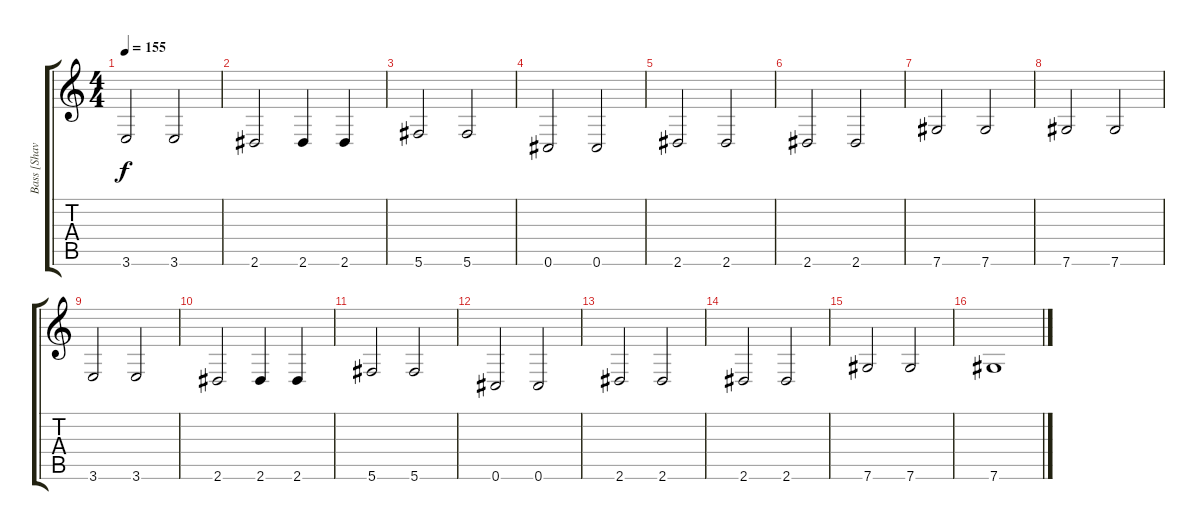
\track ("Bass [Shavo]" "Bass [Shav") {instrument electricbassfinger}
\staff {score tabs}
\tuning (Eb4 Bb3 Gb3 Db3 Ab2 Db2) {hide}
\ts (4 4)
\tempo 155
\clef g2
\ks c
3.6.2{dy f} 3.6.2 |
2.6.2 2.6.4 2.6.4 |
5.6.2 5.6.2 |
0.6.2 0.6.2 |
2.6.2 2.6.2 |
2.6.2 2.6.2 |
7.6.2 7.6.2 |
7.6.2 7.6.2 |
3.6.2 3.6.2 |
2.6.2 2.6.4 2.6.4 |
5.6.2 5.6.2 |
0.6.2 0.6.2 |
2.6.2 2.6.2 |
2.6.2 2.6.2 |
7.6.2 7.6.2 |
7.6.1
